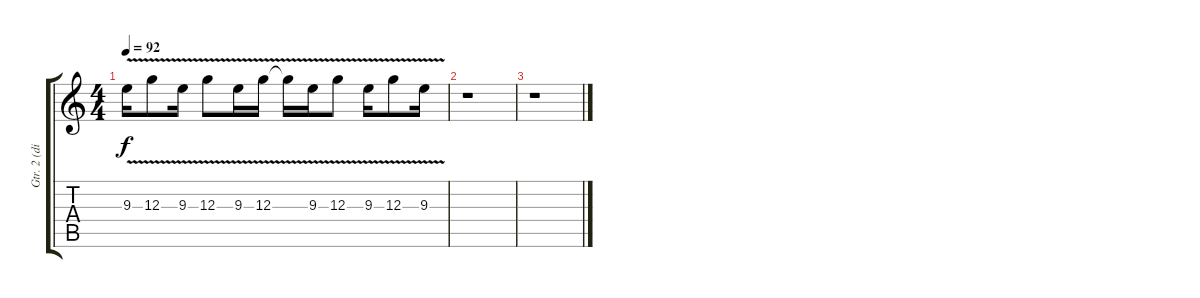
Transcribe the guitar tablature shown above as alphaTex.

\track ("Gtr. 2 (dist.)" "Gtr. 2 (di") {instrument distortionguitar}
\staff {score tabs}
\tuning (E4 B3 G3 D3 A2 E2) {hide}
\ts (4 4)
\tempo 92
\clef g2
\ks c
9.3{v}.16{dy f} 12.3{v}.8 9.3{v}.16 12.3{v}.8 9.3{v}.16 12.3{v}.16 12.3{t}.16 9.3{v}.16 12.3{v}.8 9.3{v}.16 12.3{v}.8 9.3{v}.16 |
r.1 |
r.1
